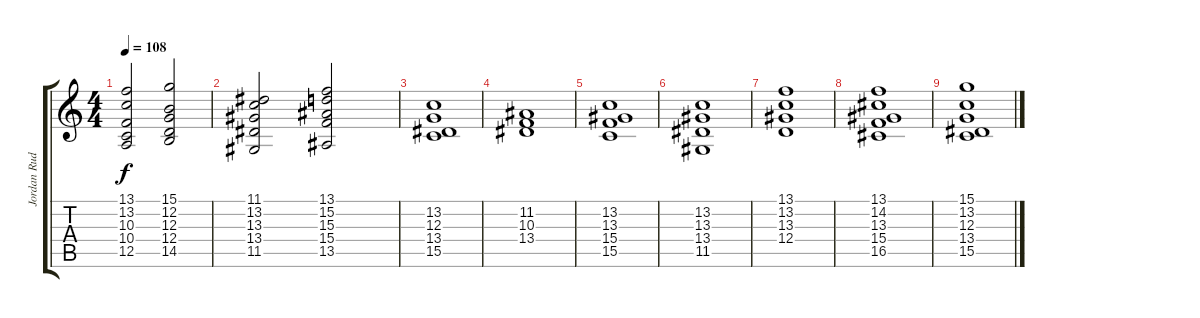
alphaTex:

\track ("Jordan Rudess - Keyboard" "Jordan Rud") {instrument stringensemble1}
\staff {score tabs}
\tuning (E4 B3 G3 D3 A2 E2) {hide}
\ts (4 4)
\tempo 108
\clef g2
\ks c
(13.1 13.2 10.3 10.4 12.5).2{dy f} (15.1 12.2 12.3 12.4 14.5).2 |
(11.1 13.2 13.3 13.4 11.5).2 (13.1 15.2 15.3 15.4 13.5).2 |
(13.2 12.3 13.4 15.5).1 |
(11.2 10.3 13.4).1 |
(13.2 13.3 15.4 15.5).1 |
(13.2 13.3 13.4 11.5).1 |
(13.1 13.2 13.3 12.4).1 |
(13.1 14.2 13.3 15.4 16.5).1 |
(15.1 13.2 12.3 13.4 15.5).1
